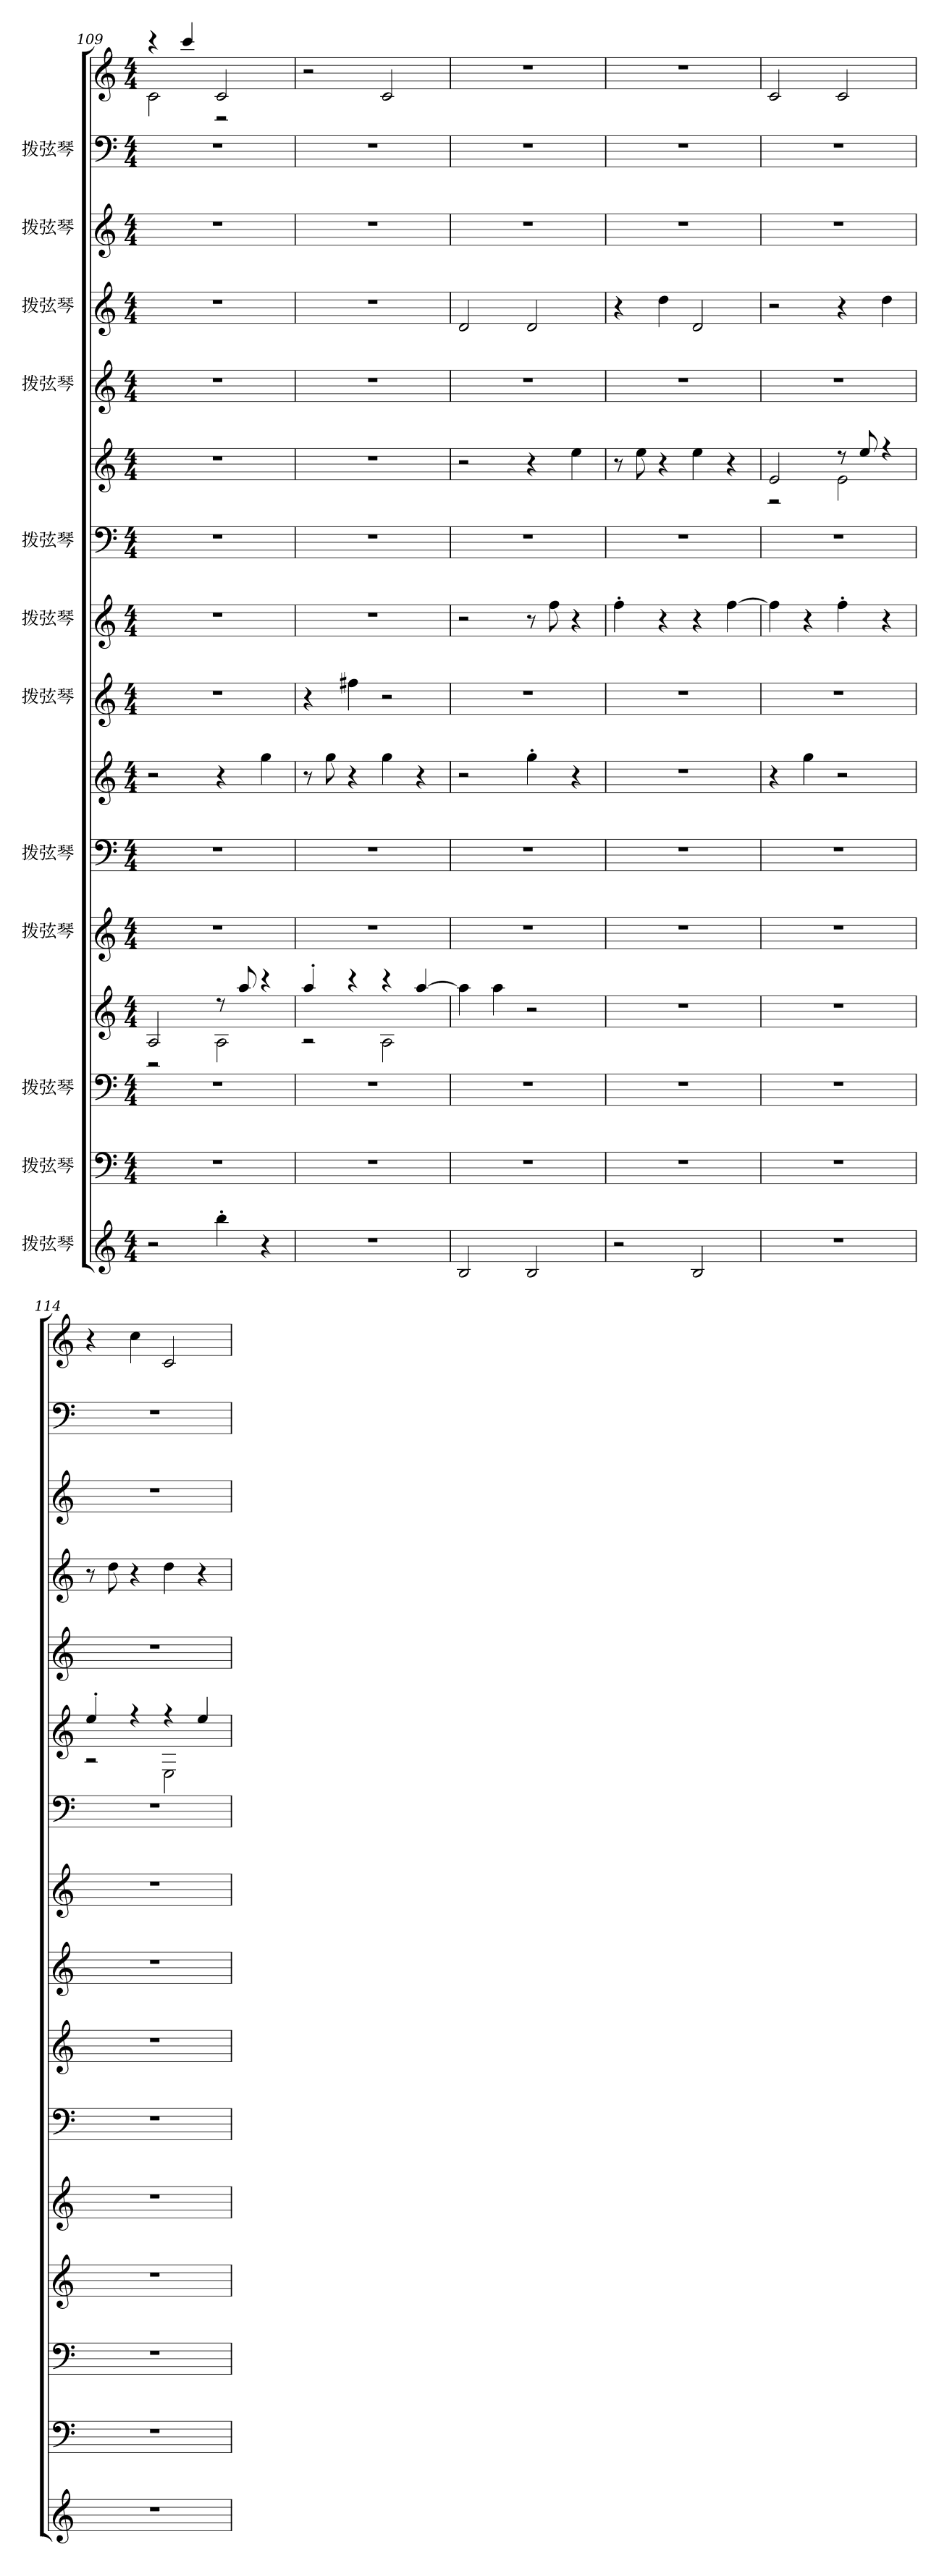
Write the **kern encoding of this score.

**kern	**kern	**kern	**kern	**kern	**kern	**kern	**kern	**kern	**kern	**kern	**kern	**kern	**kern	**kern	**kern
*part12	*part11	*part10	*part10	*part9	*part8	*part8	*part7	*part6	*part5	*part5	*part4	*part3	*part2	*part1	*part1
*staff16	*staff15	*staff14	*staff13	*staff12	*staff11	*staff10	*staff9	*staff8	*staff7	*staff6	*staff5	*staff4	*staff3	*staff2	*staff1
*I"拨弦琴	*I"拨弦琴	*I"拨弦琴	*	*I"拨弦琴	*I"拨弦琴	*	*I"拨弦琴	*I"拨弦琴	*I"拨弦琴	*	*I"拨弦琴	*I"拨弦琴	*I"拨弦琴	*I"拨弦琴	*
*clefG2	*clefF4	*clefF4	*clefG2	*clefG2	*clefF4	*clefG2	*clefG2	*clefG2	*clefF4	*clefG2	*clefG2	*clefG2	*clefG2	*clefF4	*clefG2
*k[]	*k[]	*k[]	*k[]	*k[]	*k[]	*k[]	*k[]	*k[]	*k[]	*k[]	*k[]	*k[]	*k[]	*k[]	*k[]
*M4/4	*M4/4	*M4/4	*M4/4	*M4/4	*M4/4	*M4/4	*M4/4	*M4/4	*M4/4	*M4/4	*M4/4	*M4/4	*M4/4	*M4/4	*M4/4
=109	=109	=109	=109	=109	=109	=109	=109	=109	=109	=109	=109	=109	=109	=109	=109
*	*	*	*^	*	*	*	*	*	*	*	*	*	*	*	*^
2r	1r	1r	2A/	2r	1r	1r	2r	1r	1r	1r	1r	1r	1r	1r	1r	4r	2c\
.	.	.	.	.	.	.	.	.	.	.	.	.	.	.	.	4ccc/	.
4bb'\	.	.	8r	2A\	.	.	4r	.	.	.	.	.	.	.	.	2c/	2r
.	.	.	8aa/	.	.	.	.	.	.	.	.	.	.	.	.	.	.
4r	.	.	4r	.	.	.	4gg\	.	.	.	.	.	.	.	.	.	.
*	*	*	*	*	*	*	*	*	*	*	*	*	*	*	*	*v	*v
=110	=110	=110	=110	=110	=110	=110	=110	=110	=110	=110	=110	=110	=110	=110	=110	=110
1r	1r	1r	4aa'/	2r	1r	1r	8r	4r	1r	1r	1r	1r	1r	1r	1r	2r
.	.	.	.	.	.	.	8gg\	.	.	.	.	.	.	.	.	.
.	.	.	4r	.	.	.	4r	4ff#X\	.	.	.	.	.	.	.	.
.	.	.	4r	2A\	.	.	4gg\	2r	.	.	.	.	.	.	.	2c/
.	.	.	[4aa/	.	.	.	4r	.	.	.	.	.	.	.	.	.
*	*	*	*v	*v	*	*	*	*	*	*	*	*	*	*	*	*
=111	=111	=111	=111	=111	=111	=111	=111	=111	=111	=111	=111	=111	=111	=111	=111
2B/	1r	1r	4aa\]	1r	1r	2r	1r	2r	1r	2r	1r	2d/	1r	1r	1r
.	.	.	4aa\	.	.	.	.	.	.	.	.	.	.	.	.
2B/	.	.	2r	.	.	4gg'\	.	8r	.	4r	.	2d/	.	.	.
.	.	.	.	.	.	.	.	8ff\	.	.	.	.	.	.	.
.	.	.	.	.	.	4r	.	4r	.	4ee\	.	.	.	.	.
=112	=112	=112	=112	=112	=112	=112	=112	=112	=112	=112	=112	=112	=112	=112	=112
2r	1r	1r	1r	1r	1r	1r	1r	4ff'\	1r	8r	1r	4r	1r	1r	1r
.	.	.	.	.	.	.	.	.	.	8ee\	.	.	.	.	.
.	.	.	.	.	.	.	.	4r	.	4r	.	4dd\	.	.	.
2B/	.	.	.	.	.	.	.	4r	.	4ee\	.	2d/	.	.	.
.	.	.	.	.	.	.	.	[4ff\	.	4r	.	.	.	.	.
!!LO:PB:g=z
=113	=113	=113	=113	=113	=113	=113	=113	=113	=113	=113	=113	=113	=113	=113	=113
*	*	*	*	*	*	*	*	*	*	*^	*	*	*	*	*
1r	1r	1r	1r	1r	1r	4r	1r	4ff\]	1r	2e/	2r	1r	2r	1r	1r	2c/
.	.	.	.	.	.	4gg\	.	4r	.	.	.	.	.	.	.	.
.	.	.	.	.	.	2r	.	4ff'\	.	8r	2e\	.	4r	.	.	2c/
.	.	.	.	.	.	.	.	.	.	8ee/	.	.	.	.	.	.
.	.	.	.	.	.	.	.	4r	.	4r	.	.	4dd\	.	.	.
=114	=114	=114	=114	=114	=114	=114	=114	=114	=114	=114	=114	=114	=114	=114	=114	=114
1r	1r	1r	1r	1r	1r	1r	1r	1r	1r	4ee'/	2r	1r	8r	1r	1r	4r
.	.	.	.	.	.	.	.	.	.	.	.	.	8dd\	.	.	.
.	.	.	.	.	.	.	.	.	.	4r	.	.	4r	.	.	4cc\
.	.	.	.	.	.	.	.	.	.	4r	2E\	.	4dd\	.	.	2c/
.	.	.	.	.	.	.	.	.	.	4ee/	.	.	4r	.	.	.
*	*	*	*	*	*	*	*	*	*	*v	*v	*	*	*	*	*
=	=	=	=	=	=	=	=	=	=	=	=	=	=	=	=
*-	*-	*-	*-	*-	*-	*-	*-	*-	*-	*-	*-	*-	*-	*-	*-
